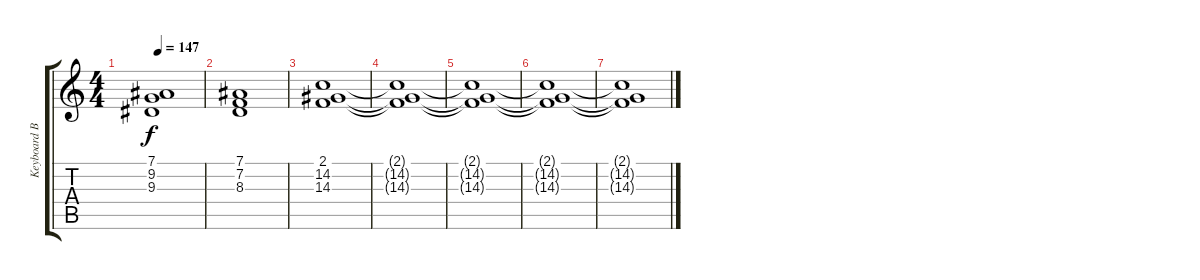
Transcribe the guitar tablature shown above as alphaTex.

\track ("Keyboard Backing" "Keyboard B") {instrument synthstrings2}
\staff {score tabs}
\tuning (Eb4 Bb3 Gb3 Db3 Ab2 Eb2) {hide}
\ts (4 4)
\tempo 147
\clef g2
\ks c
(7.1 9.2 9.3).1{dy f} |
(7.1 7.2 8.3).1 |
(2.1 14.2 14.3).1 |
(2.1{t} 14.2{t} 14.3{t}).1 |
(2.1{t} 14.2{t} 14.3{t}).1 |
(2.1{t} 14.2{t} 14.3{t}).1 |
(2.1{t} 14.2{t} 14.3{t}).1{volume 0}
